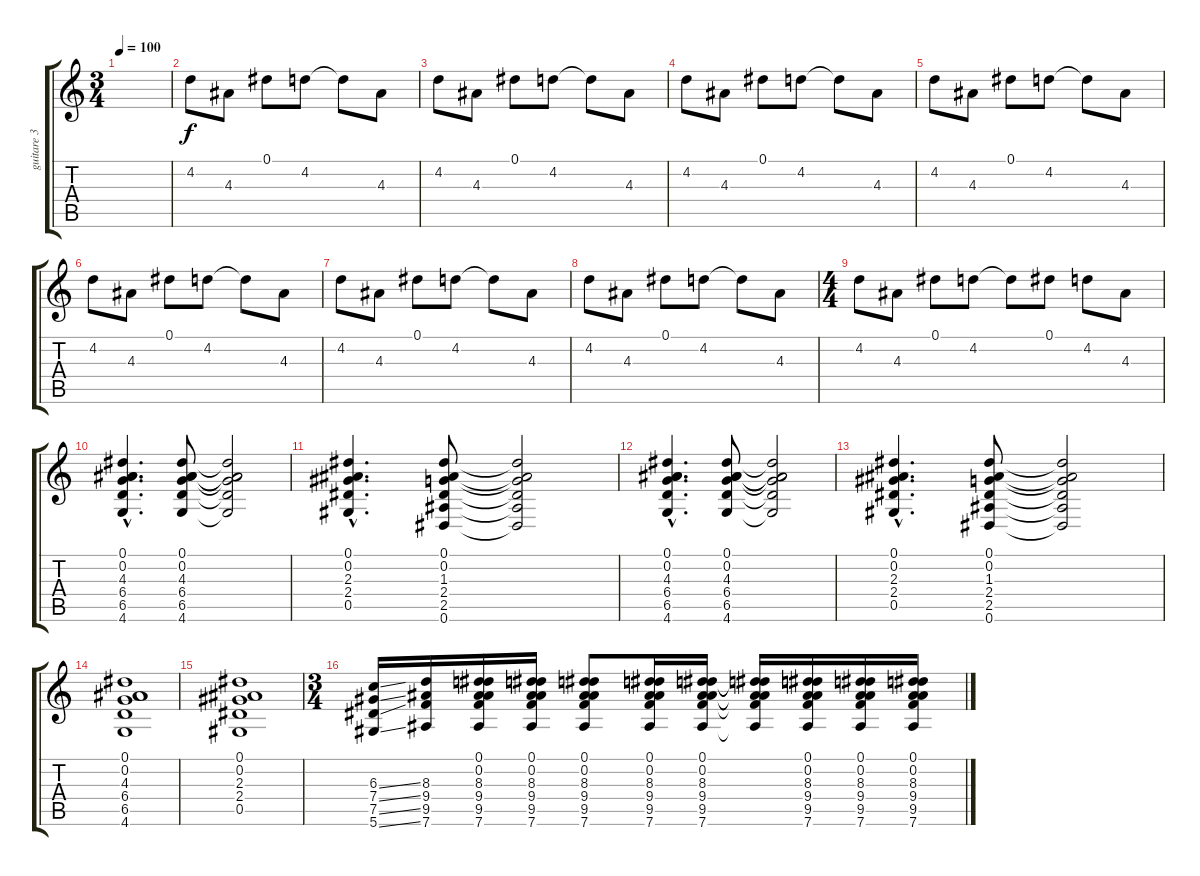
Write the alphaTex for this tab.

\track ("guitare 3" "guitare 3") {instrument overdrivenguitar}
\staff {score tabs}
\tuning (Eb4 Bb3 Gb3 Db3 Ab2 Eb2) {hide}
\ts (3 4)
\tempo 100
\clef g2
\ks c
|
4.2.8 4.3.8 0.1.8 4.2.8 4.2{t}.8 4.3.8 |
4.2.8 4.3.8 0.1.8 4.2.8 4.2{t}.8 4.3.8 |
4.2.8 4.3.8 0.1.8 4.2.8 4.2{t}.8 4.3.8 |
4.2.8 4.3.8 0.1.8 4.2.8 4.2{t}.8 4.3.8 |
4.2.8 4.3.8 0.1.8 4.2.8 4.2{t}.8 4.3.8 |
4.2.8 4.3.8 0.1.8 4.2.8 4.2{t}.8 4.3.8 |
4.2.8 4.3.8 0.1.8 4.2.8 4.2{t}.8 4.3.8 |
\ts (4 4)
4.2.8 4.3.8 0.1.8 4.2.8 4.2{t}.8 0.1.8 4.2.8 4.3.8 |
(0.1{hac} 0.2{hac} 4.3{hac} 6.4{hac} 6.5{hac} 4.6{hac}).4{d} (0.1 0.2 4.3 6.4 6.5 4.6).8 (0.1{t} 0.2{t} 4.3{t} 6.4{t} 6.5{t} 4.6{t}).2 |
(0.1{hac} 0.2{hac} 2.3{hac} 2.4{hac} 0.5{hac}).4{d} (0.1 0.2 1.3 2.4 2.5 0.6).8 (0.1{t} 0.2{t} 1.3{t} 2.4{t} 2.5{t} 0.6{t}).2 |
(0.1{hac} 0.2{hac} 4.3{hac} 6.4{hac} 6.5{hac} 4.6{hac}).4{d} (0.1 0.2 4.3 6.4 6.5 4.6).8 (0.1{t} 0.2{t} 4.3{t} 6.4{t} 6.5{t} 4.6{t}).2 |
(0.1{hac} 0.2{hac} 2.3{hac} 2.4{hac} 0.5{hac}).4{d} (0.1 0.2 1.3 2.4 2.5 0.6).8 (0.1{t} 0.2{t} 1.3{t} 2.4{t} 2.5{t} 0.6{t}).2 |
(0.1 0.2 4.3 6.4 6.5 4.6).1 |
(0.1 0.2 2.3 2.4 0.5).1 |
\ts (3 4)
(6.3{ss} 7.4{ss} 7.5{ss} 5.6{ss}).16 (8.3 9.4 9.5 7.6).16 (0.1 0.2 8.3 9.4 9.5 7.6).16 (0.1 0.2 8.3 9.4 9.5 7.6).16 (0.1 0.2 8.3 9.4 9.5 7.6).8 (0.1 0.2 8.3 9.4 9.5 7.6).16 (0.1 0.2 8.3 9.4 9.5 7.6).16 (0.1{t} 0.2{t} 8.3{t} 9.4{t} 9.5{t} 7.6{t}).16 (0.1 0.2 8.3 9.4 9.5 7.6).16 (0.1 0.2 8.3 9.4 9.5 7.6).16 (0.1 0.2 8.3 9.4 9.5 7.6).16
